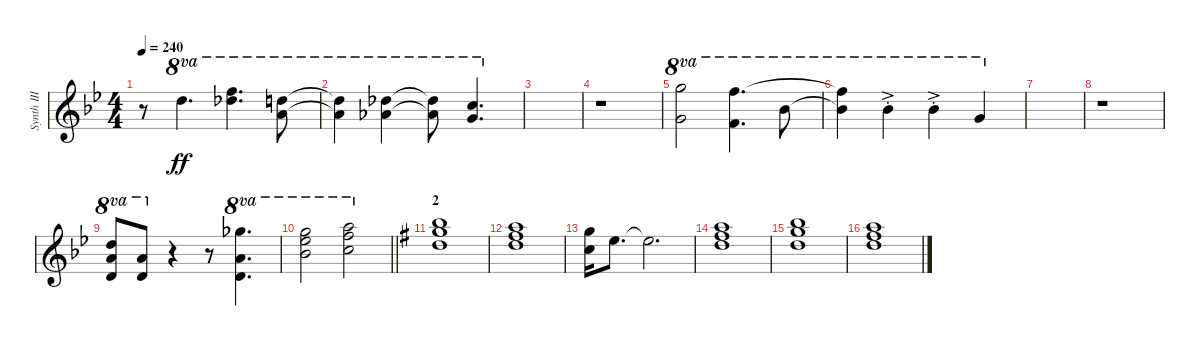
\track ("Synth III (Organ)" "Synth III ") {instrument rockorgan}
\staff {score}
\tuning (E4 B3 G3 D3 A2 E2 B1) {hide}
\ts (4 4)
\tempo 240
\clef g2
\ks bb
r.8{dy ff} 22.1.4{d ot 8va} (25.1 26.2).4{d ot 8va} (22.1 22.2).8{ot 8va} |
(22.1{t} 22.2{t}).4{ot 8va} (21.1 21.2).4{ot 8va} (21.1{t} 21.2{t}).8{ot 8va} (20.1 20.2).4{d ot 8va} |
|
r.1 |
(27.1 20.2).2{ot 8va} (13.1 30.2).4{d ot 8va} 18.1.8{ot 8va} |
(18.1{t} 30.2{t}).4{ot 8va} 18.1{ac st}.4{ot 8va} 18.1{ac st}.4{ot 8va} 15.1.4{ot 8va} |
|
r.1 |
(22.1 22.2 19.3).8{ot 8va} (10.1 22.2).8{ot 8va} r.4 r.8 (26.1 15.2 26.3).4{d ot 8va} |
\barLineRight lightlight
(27.1 28.2 27.3).2{ot 8va} (29.1 30.2 29.3).2{ot 8va} |
\section ("" "2")
\ks g
(19.1 20.2 19.3).1 |
(10.1 19.2 26.3).1 |
(15.1 13.2).16 12.1.8{d} 12.1{t}.2{d} |
(10.1 19.2 26.3).1 |
(10.1 20.2 28.3).1 |
(17.1 19.2 19.3).1
